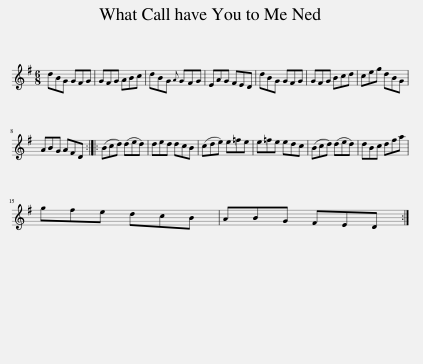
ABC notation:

X:1
L:1/8
M:6/8
I:linebreak $
K:G
V:1 treble
V:1
 dBG GFG | GFG ABc | dBG{A} GFG | EAG FED | dBG GFG | %5
 GFG Bcd | ceg dBG |$ ABG AFD :: (Bcd) (ded) | ded dcB | %10
 (cde) e=fe | e=fe edc | (Bcd) (ded) | dBc dfa |$ gfe dcB | %15
 ABG FED :| %16
